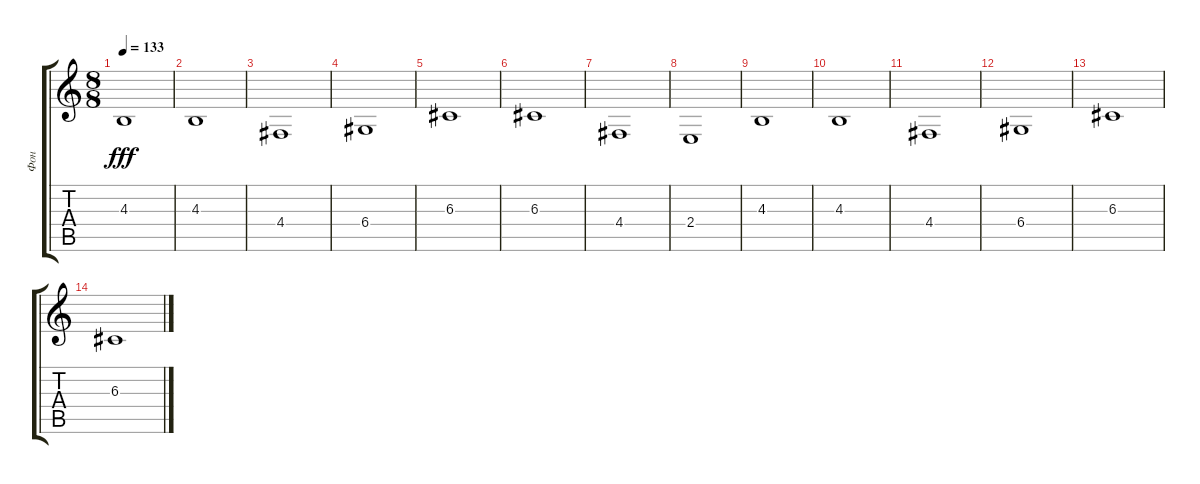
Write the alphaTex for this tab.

\track ("Фон" "Фон") {instrument stringensemble1}
\staff {score tabs}
\tuning (E4 B3 G3 D3 A2 E2) {hide}
\ts (8 8)
\tempo 133
\clef g2
\ks c
4.3.1{dy fff} |
4.3.1 |
4.4.1 |
6.4.1 |
6.3.1 |
6.3.1 |
4.4.1 |
2.4.1 |
4.3.1 |
4.3.1 |
4.4.1 |
6.4.1 |
6.3.1 |
6.3.1
